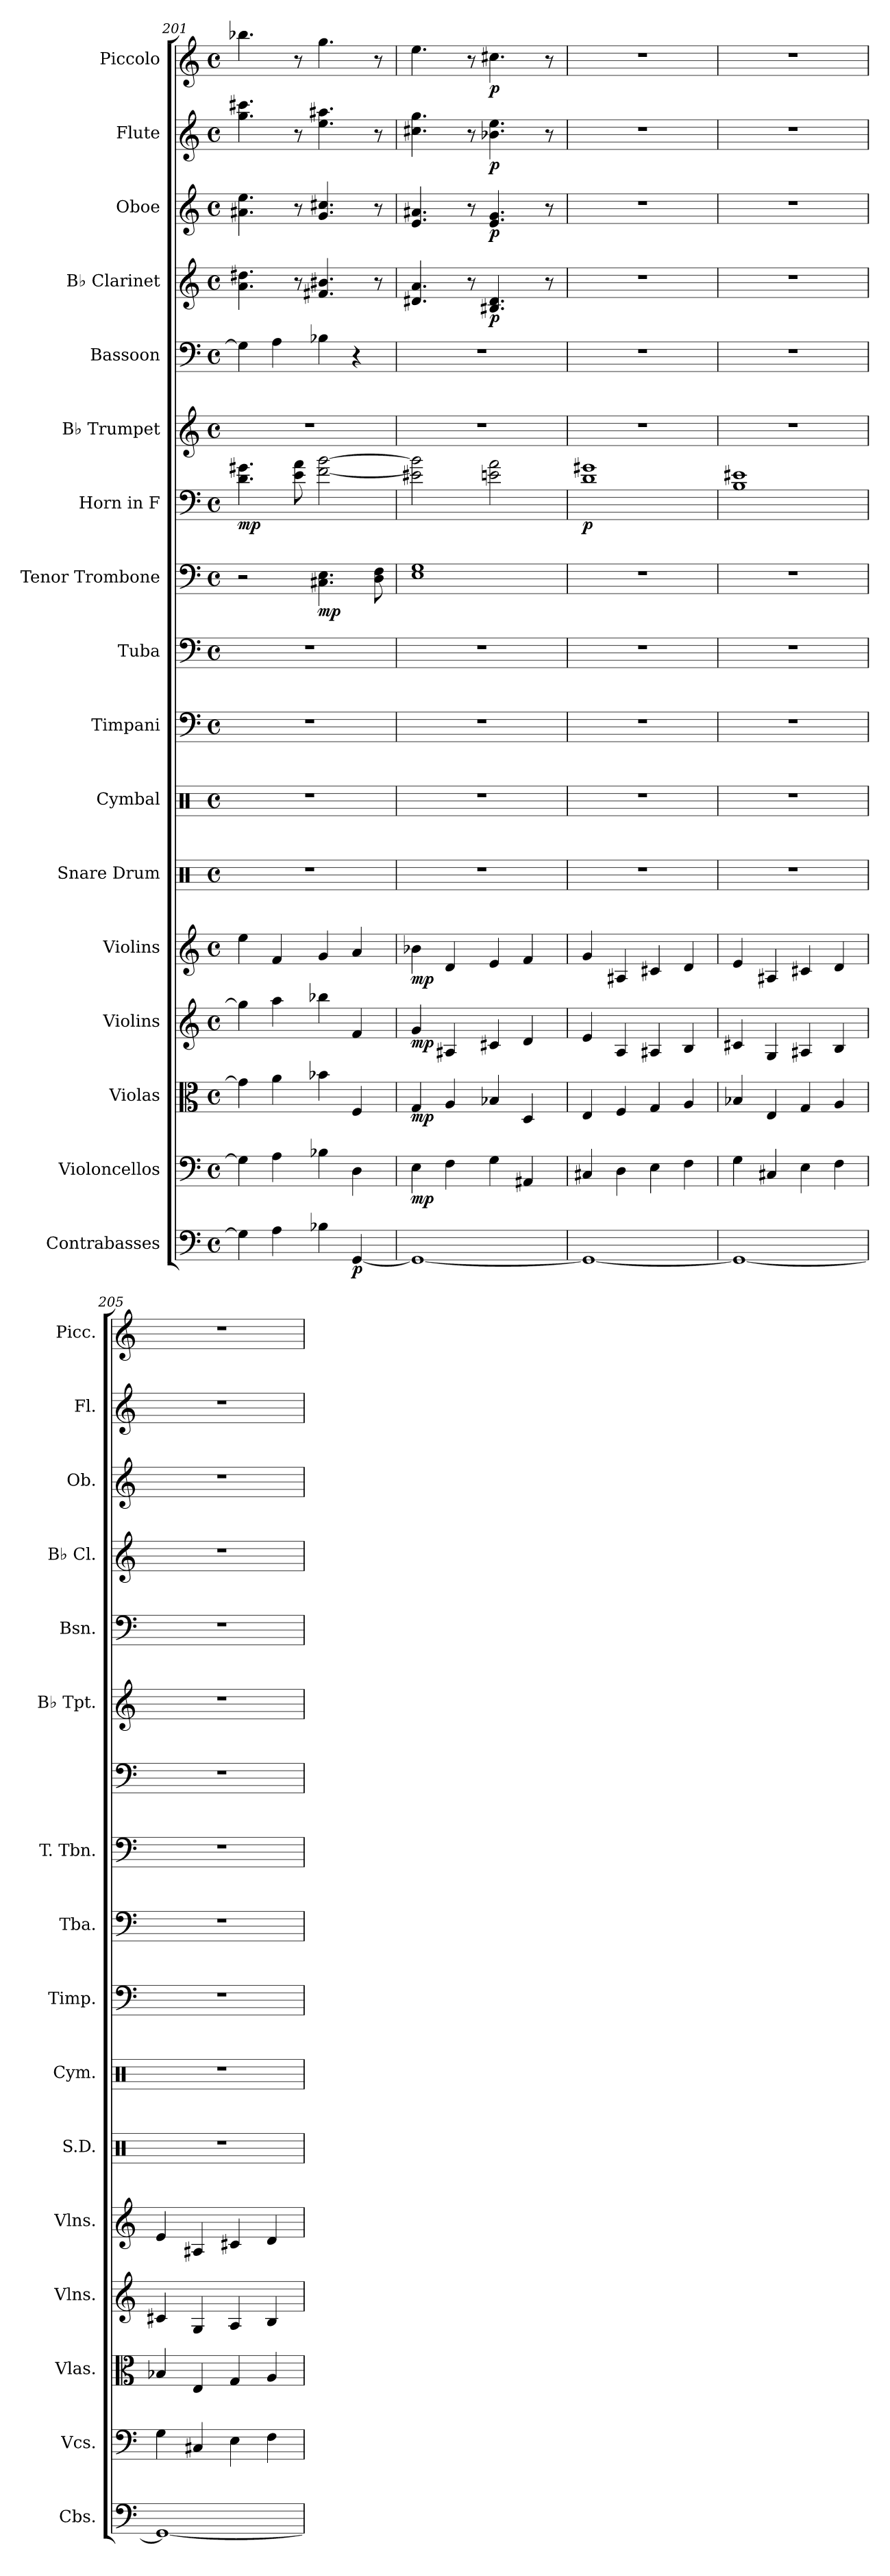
**kern	**dynam	**kern	**dynam	**kern	**dynam	**kern	**dynam	**kern	**dynam	**kern	**kern	**kern	**kern	**kern	**dynam	**kern	**dynam	**kern	**kern	**kern	**dynam	**kern	**dynam	**kern	**dynam	**kern	**dynam
*part17	*part17	*part16	*part16	*part15	*part15	*part14	*part14	*part13	*part13	*part12	*part11	*part10	*part9	*part8	*part8	*part7	*part7	*part6	*part5	*part4	*part4	*part3	*part3	*part2	*part2	*part1	*part1
*staff17	*staff17	*staff16	*staff16	*staff15	*staff15	*staff14	*staff14	*staff13	*staff13	*staff12	*staff11	*staff10	*staff9	*staff8	*staff8	*staff7	*staff7	*staff6	*staff5	*staff4	*staff4	*staff3	*staff3	*staff2	*staff2	*staff1	*staff1
*I"Contrabasses	*	*I"Violoncellos	*	*I"Violas	*	*I"Violins	*	*I"Violins	*	*I"Snare Drum	*I"Cymbal	*I"Timpani	*I"Tuba	*I"Tenor Trombone	*	*I"Horn in F	*	*I"B♭ Trumpet	*I"Bassoon	*I"B♭ Clarinet	*	*I"Oboe	*	*I"Flute	*	*I"Piccolo	*
*I'Cbs.	*	*I'Vcs.	*	*I'Vlas.	*	*I'Vlns.	*	*I'Vlns.	*	*I'S.D.	*I'Cym.	*I'Timp.	*I'Tba.	*I'T. Tbn.	*	*	*	*I'B♭ Tpt.	*I'Bsn.	*I'B♭ Cl.	*	*I'Ob.	*	*I'Fl.	*	*I'Picc.	*
*clefF4	*	*clefF4	*	*clefC3	*	*clefG2	*	*clefG2	*	*clefX	*clefX	*clefF4	*clefF4	*clefF4	*	*clefF4	*	*clefG2	*clefF4	*clefG2	*	*clefG2	*	*clefG2	*	*clefG2	*
*ITrd7c12	*	*	*	*	*	*	*	*	*	*	*	*	*	*	*	*ITrd4c7	*	*ITrd1c2	*	*ITrd1c2	*	*	*	*	*	*ITrd-7c-12	*
*k[]	*	*k[]	*	*k[]	*	*k[]	*	*k[]	*	*k[]	*k[]	*k[]	*k[]	*k[]	*	*k[b-]	*	*k[b-e-]	*k[]	*k[b-e-]	*	*k[]	*	*k[]	*	*k[]	*
*M4/4	*	*M4/4	*	*M4/4	*	*M4/4	*	*M4/4	*	*M4/4	*M4/4	*M4/4	*M4/4	*M4/4	*	*M4/4	*	*M4/4	*M4/4	*M4/4	*	*M4/4	*	*M4/4	*	*M4/4	*
*met(c)	*	*met(c)	*	*met(c)	*	*met(c)	*	*met(c)	*	*met(c)	*met(c)	*met(c)	*met(c)	*met(c)	*	*met(c)	*	*met(c)	*met(c)	*met(c)	*	*met(c)	*	*met(c)	*	*met(c)	*
=201	=201	=201	=201	=201	=201	=201	=201	=201	=201	=201	=201	=201	=201	=201	=201	=201	=201	=201	=201	=201	=201	=201	=201	=201	=201	=201	=201
!	!	!	!	!	!	!	!	!	!	!	!	!	!	!	!	!	!LO:DY:b	!	!	!	!	!	!	!	!	!	!
4GG\]	.	4G\]	.	4g\]	.	4gg\]	.	4ee\	.	1r	1r	1r	1r	2r	.	4.G\ 4.c#X\	mp	1r	4G\]	4.g\ 4.cc#X\	.	4.a#X\ 4.ee\	.	4.gg\ 4.ccc#X\	.	4.bbb-X\	.
4AA\	.	4A\	.	4a\	.	4aa\	.	4f/	.	.	.	.	.	.	.	.	.	.	4A\	.	.	.	.	.	.	.	.
.	.	.	.	.	.	.	.	.	.	.	.	.	.	.	.	8A\ 8d\	.	.	.	8r	.	8r	.	8r	.	8r	.
!	!	!	!	!	!	!	!	!	!	!	!	!	!	!	!LO:DY:b	!	!	!	!	!	!	!	!	!	!	!	!
4BB-X\	.	4B-X\	.	4b-X\	.	4bb-X\	.	4g/	.	.	.	.	.	4.C#X\ 4.E\	mp	[2B-\ [2e\	.	.	4B-X\	4.en/ 4.a#X/	.	4.g/ 4.cc#X/	.	4.ee\ 4.aa#X\	.	4.ggg\	.
!	!LO:DY:b	!	!	!	!	!	!	!	!	!	!	!	!	!	!	!	!	!	!	!	!	!	!	!	!	!	!
[4GGG/	p	4D\	.	4F/	.	4f/	.	4a/	.	.	.	.	.	.	.	.	.	.	4r	.	.	.	.	.	.	.	.
.	.	.	.	.	.	.	.	.	.	.	.	.	.	8D\ 8F\	.	.	.	.	.	8r	.	8r	.	8r	.	8r	.
=202	=202	=202	=202	=202	=202	=202	=202	=202	=202	=202	=202	=202	=202	=202	=202	=202	=202	=202	=202	=202	=202	=202	=202	=202	=202	=202	=202
!	!	!	!LO:DY:b	!	!LO:DY:b	!	!LO:DY:b	!	!LO:DY:b	!	!	!	!	!	!	!	!	!	!	!	!	!	!	!	!	!	!
1GGG_	.	4E\	mp	4G/	mp	4g/	mp	4b-X\	mp	1r	1r	1r	1r	1E 1G	.	2A#X\] 2e\]	.	1r	1r	4.c#X/ 4.g/	.	4.e/ 4.a#X/	.	4.cc#X\ 4.gg\	.	4.eee\	.
.	.	4F\	.	4A/	.	4A#X/	.	4d/	.	.	.	.	.	.	.	.	.	.	.	.	.	.	.	.	.	.	.
.	.	.	.	.	.	.	.	.	.	.	.	.	.	.	.	.	.	.	.	8r	.	8r	.	8r	.	8r	.
!	!	!	!	!	!	!	!	!	!	!	!	!	!	!	!	!	!	!	!	!	!LO:DY:b	!	!LO:DY:b	!	!LO:DY:b	!	!LO:DY:b
.	.	4G\	.	4B-X/	.	4c#X/	.	4e/	.	.	.	.	.	.	.	2An\ 2d\	.	.	.	4.A#X/ 4.c#/	p	4.e/ 4.g/	p	4.b-X\ 4.ee\	p	4.ccc#X\	p
.	.	4AA#X/	.	4D/	.	4d/	.	4f/	.	.	.	.	.	.	.	.	.	.	.	.	.	.	.	.	.	.	.
.	.	.	.	.	.	.	.	.	.	.	.	.	.	.	.	.	.	.	.	8r	.	8r	.	8r	.	8r	.
=203	=203	=203	=203	=203	=203	=203	=203	=203	=203	=203	=203	=203	=203	=203	=203	=203	=203	=203	=203	=203	=203	=203	=203	=203	=203	=203	=203
!	!	!	!	!	!	!	!	!	!	!	!	!	!	!	!	!	!LO:DY:b	!	!	!	!	!	!	!	!	!	!
1GGG_	.	4C#X/	.	4E/	.	4e/	.	4g/	.	1r	1r	1r	1r	1r	.	1G 1c#X	p	1r	1r	1r	.	1r	.	1r	.	1r	.
.	.	4D\	.	4F/	.	4A/	.	4A#X/	.	.	.	.	.	.	.	.	.	.	.	.	.	.	.	.	.	.	.
.	.	4E\	.	4G/	.	4A#X/	.	4c#X/	.	.	.	.	.	.	.	.	.	.	.	.	.	.	.	.	.	.	.
.	.	4F\	.	4A/	.	4B/	.	4d/	.	.	.	.	.	.	.	.	.	.	.	.	.	.	.	.	.	.	.
!!LO:PB:g=z
=204	=204	=204	=204	=204	=204	=204	=204	=204	=204	=204	=204	=204	=204	=204	=204	=204	=204	=204	=204	=204	=204	=204	=204	=204	=204	=204	=204
1GGG_	.	4G\	.	4B-X/	.	4c#X/	.	4e/	.	1r	1r	1r	1r	1r	.	1E 1A#X	.	1r	1r	1r	.	1r	.	1r	.	1r	.
.	.	4C#X/	.	4E/	.	4G/	.	4A#X/	.	.	.	.	.	.	.	.	.	.	.	.	.	.	.	.	.	.	.
.	.	4E\	.	4G/	.	4A#X/	.	4c#X/	.	.	.	.	.	.	.	.	.	.	.	.	.	.	.	.	.	.	.
.	.	4F\	.	4A/	.	4B/	.	4d/	.	.	.	.	.	.	.	.	.	.	.	.	.	.	.	.	.	.	.
=205	=205	=205	=205	=205	=205	=205	=205	=205	=205	=205	=205	=205	=205	=205	=205	=205	=205	=205	=205	=205	=205	=205	=205	=205	=205	=205	=205
1GGG_	.	4G\	.	4B-X/	.	4c#X/	.	4e/	.	1r	1r	1r	1r	1r	.	1r	.	1r	1r	1r	.	1r	.	1r	.	1r	.
.	.	4C#X/	.	4E/	.	4G/	.	4A#X/	.	.	.	.	.	.	.	.	.	.	.	.	.	.	.	.	.	.	.
.	.	4E\	.	4G/	.	4A/	.	4c#X/	.	.	.	.	.	.	.	.	.	.	.	.	.	.	.	.	.	.	.
.	.	4F\	.	4A/	.	4B/	.	4d/	.	.	.	.	.	.	.	.	.	.	.	.	.	.	.	.	.	.	.
=	=	=	=	=	=	=	=	=	=	=	=	=	=	=	=	=	=	=	=	=	=	=	=	=	=	=	=
*-	*-	*-	*-	*-	*-	*-	*-	*-	*-	*-	*-	*-	*-	*-	*-	*-	*-	*-	*-	*-	*-	*-	*-	*-	*-	*-	*-
